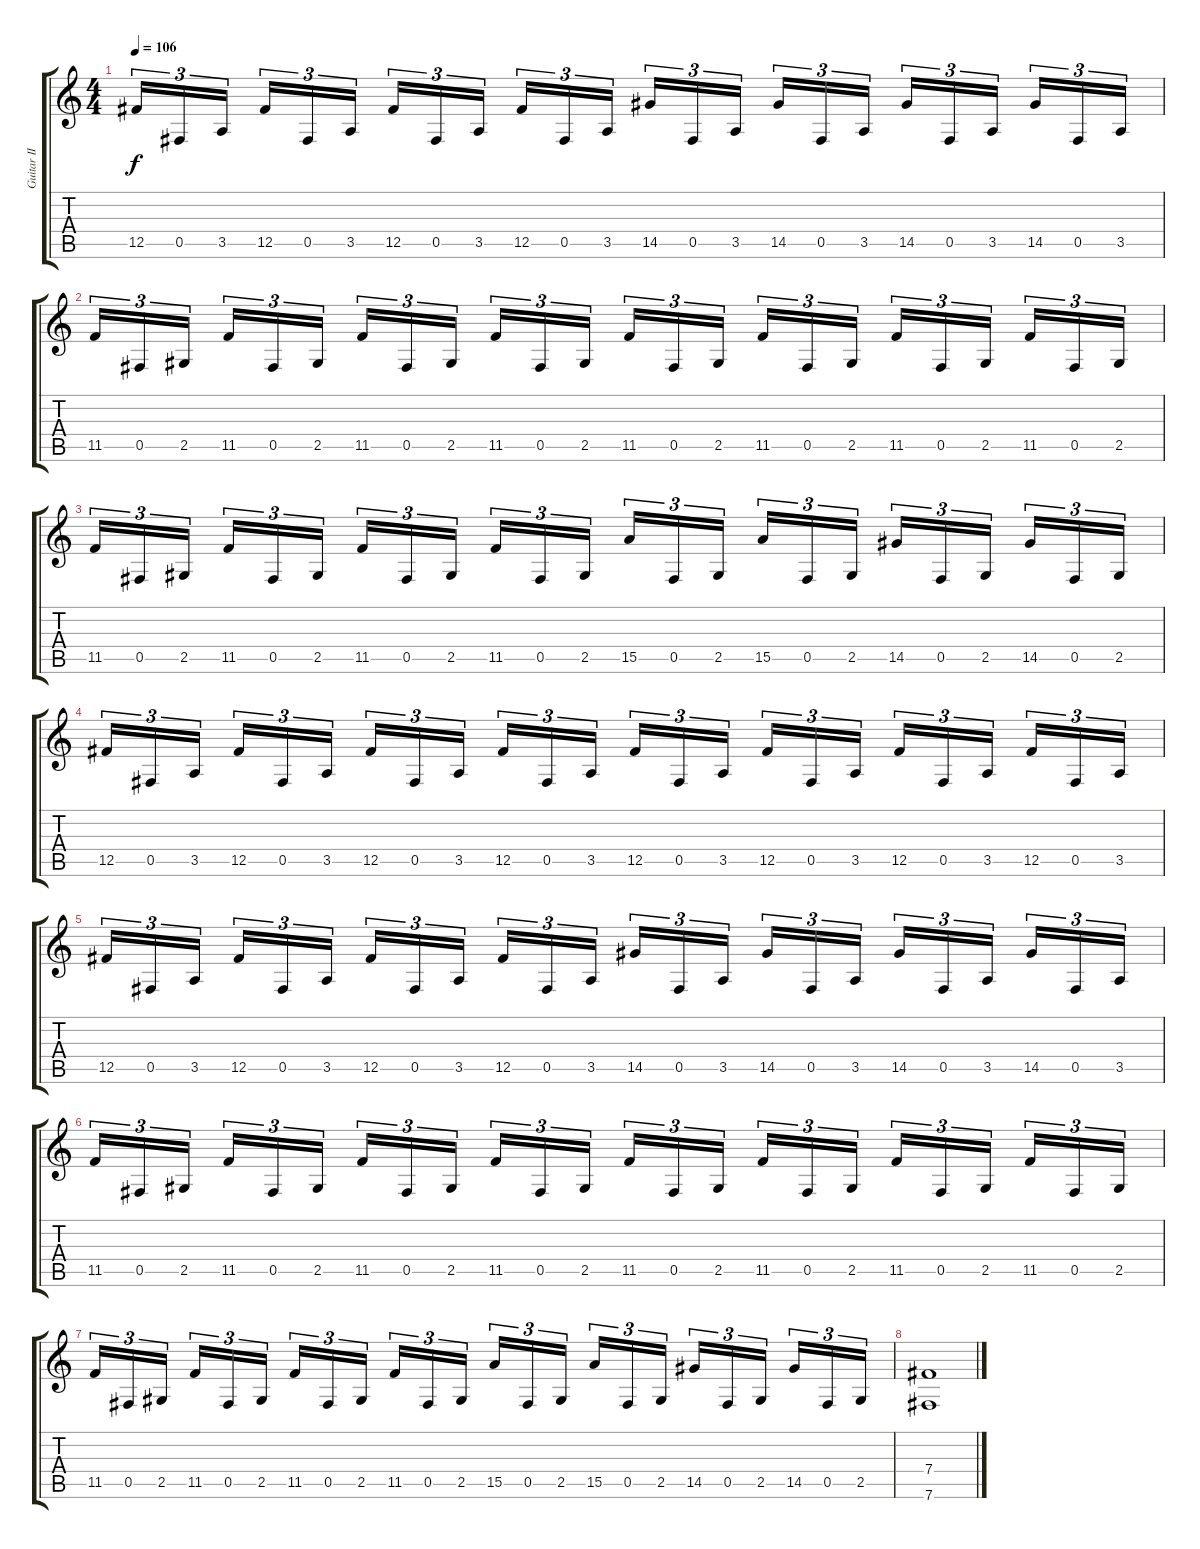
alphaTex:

\track ("Guitar II" "Guitar II") {instrument distortionguitar}
\staff {score tabs}
\tuning (Db4 Ab3 E3 B2 Gb2 B1) {hide}
\ts (4 4)
\tempo 106
\clef g2
\ks c
12.5.16{tu (3 2) dy f} 0.5.16{tu (3 2)} 3.5.16{tu (3 2) beam splitsecondary} 12.5.16{tu (3 2)} 0.5.16{tu (3 2)} 3.5.16{tu (3 2)} 12.5.16{tu (3 2)} 0.5.16{tu (3 2)} 3.5.16{tu (3 2) beam splitsecondary} 12.5.16{tu (3 2)} 0.5.16{tu (3 2)} 3.5.16{tu (3 2)} 14.5.16{tu (3 2)} 0.5.16{tu (3 2)} 3.5.16{tu (3 2) beam splitsecondary} 14.5.16{tu (3 2)} 0.5.16{tu (3 2)} 3.5.16{tu (3 2)} 14.5.16{tu (3 2)} 0.5.16{tu (3 2)} 3.5.16{tu (3 2) beam splitsecondary} 14.5.16{tu (3 2)} 0.5.16{tu (3 2)} 3.5.16{tu (3 2)} |
11.5.16{tu (3 2)} 0.5.16{tu (3 2)} 2.5.16{tu (3 2) beam splitsecondary} 11.5.16{tu (3 2)} 0.5.16{tu (3 2)} 2.5.16{tu (3 2)} 11.5.16{tu (3 2)} 0.5.16{tu (3 2)} 2.5.16{tu (3 2) beam splitsecondary} 11.5.16{tu (3 2)} 0.5.16{tu (3 2)} 2.5.16{tu (3 2)} 11.5.16{tu (3 2)} 0.5.16{tu (3 2)} 2.5.16{tu (3 2) beam splitsecondary} 11.5.16{tu (3 2)} 0.5.16{tu (3 2)} 2.5.16{tu (3 2)} 11.5.16{tu (3 2)} 0.5.16{tu (3 2)} 2.5.16{tu (3 2) beam splitsecondary} 11.5.16{tu (3 2)} 0.5.16{tu (3 2)} 2.5.16{tu (3 2)} |
11.5.16{tu (3 2)} 0.5.16{tu (3 2)} 2.5.16{tu (3 2) beam splitsecondary} 11.5.16{tu (3 2)} 0.5.16{tu (3 2)} 2.5.16{tu (3 2)} 11.5.16{tu (3 2)} 0.5.16{tu (3 2)} 2.5.16{tu (3 2) beam splitsecondary} 11.5.16{tu (3 2)} 0.5.16{tu (3 2)} 2.5.16{tu (3 2)} 15.5.16{tu (3 2)} 0.5.16{tu (3 2)} 2.5.16{tu (3 2) beam splitsecondary} 15.5.16{tu (3 2)} 0.5.16{tu (3 2)} 2.5.16{tu (3 2)} 14.5.16{tu (3 2)} 0.5.16{tu (3 2)} 2.5.16{tu (3 2) beam splitsecondary} 14.5.16{tu (3 2)} 0.5.16{tu (3 2)} 2.5.16{tu (3 2)} |
12.5.16{tu (3 2)} 0.5.16{tu (3 2)} 3.5.16{tu (3 2) beam splitsecondary} 12.5.16{tu (3 2)} 0.5.16{tu (3 2)} 3.5.16{tu (3 2)} 12.5.16{tu (3 2)} 0.5.16{tu (3 2)} 3.5.16{tu (3 2) beam splitsecondary} 12.5.16{tu (3 2)} 0.5.16{tu (3 2)} 3.5.16{tu (3 2)} 12.5.16{tu (3 2)} 0.5.16{tu (3 2)} 3.5.16{tu (3 2) beam splitsecondary} 12.5.16{tu (3 2)} 0.5.16{tu (3 2)} 3.5.16{tu (3 2)} 12.5.16{tu (3 2)} 0.5.16{tu (3 2)} 3.5.16{tu (3 2) beam splitsecondary} 12.5.16{tu (3 2)} 0.5.16{tu (3 2)} 3.5.16{tu (3 2)} |
12.5.16{tu (3 2)} 0.5.16{tu (3 2)} 3.5.16{tu (3 2) beam splitsecondary} 12.5.16{tu (3 2)} 0.5.16{tu (3 2)} 3.5.16{tu (3 2)} 12.5.16{tu (3 2)} 0.5.16{tu (3 2)} 3.5.16{tu (3 2) beam splitsecondary} 12.5.16{tu (3 2)} 0.5.16{tu (3 2)} 3.5.16{tu (3 2)} 14.5.16{tu (3 2)} 0.5.16{tu (3 2)} 3.5.16{tu (3 2) beam splitsecondary} 14.5.16{tu (3 2)} 0.5.16{tu (3 2)} 3.5.16{tu (3 2)} 14.5.16{tu (3 2)} 0.5.16{tu (3 2)} 3.5.16{tu (3 2) beam splitsecondary} 14.5.16{tu (3 2)} 0.5.16{tu (3 2)} 3.5.16{tu (3 2)} |
11.5.16{tu (3 2)} 0.5.16{tu (3 2)} 2.5.16{tu (3 2) beam splitsecondary} 11.5.16{tu (3 2)} 0.5.16{tu (3 2)} 2.5.16{tu (3 2)} 11.5.16{tu (3 2)} 0.5.16{tu (3 2)} 2.5.16{tu (3 2) beam splitsecondary} 11.5.16{tu (3 2)} 0.5.16{tu (3 2)} 2.5.16{tu (3 2)} 11.5.16{tu (3 2)} 0.5.16{tu (3 2)} 2.5.16{tu (3 2) beam splitsecondary} 11.5.16{tu (3 2)} 0.5.16{tu (3 2)} 2.5.16{tu (3 2)} 11.5.16{tu (3 2)} 0.5.16{tu (3 2)} 2.5.16{tu (3 2) beam splitsecondary} 11.5.16{tu (3 2)} 0.5.16{tu (3 2)} 2.5.16{tu (3 2)} |
11.5.16{tu (3 2)} 0.5.16{tu (3 2)} 2.5.16{tu (3 2) beam splitsecondary} 11.5.16{tu (3 2)} 0.5.16{tu (3 2)} 2.5.16{tu (3 2)} 11.5.16{tu (3 2)} 0.5.16{tu (3 2)} 2.5.16{tu (3 2) beam splitsecondary} 11.5.16{tu (3 2)} 0.5.16{tu (3 2)} 2.5.16{tu (3 2)} 15.5.16{tu (3 2)} 0.5.16{tu (3 2)} 2.5.16{tu (3 2) beam splitsecondary} 15.5.16{tu (3 2)} 0.5.16{tu (3 2)} 2.5.16{tu (3 2)} 14.5.16{tu (3 2)} 0.5.16{tu (3 2)} 2.5.16{tu (3 2) beam splitsecondary} 14.5.16{tu (3 2)} 0.5.16{tu (3 2)} 2.5.16{tu (3 2)} |
(7.4 7.6).1
